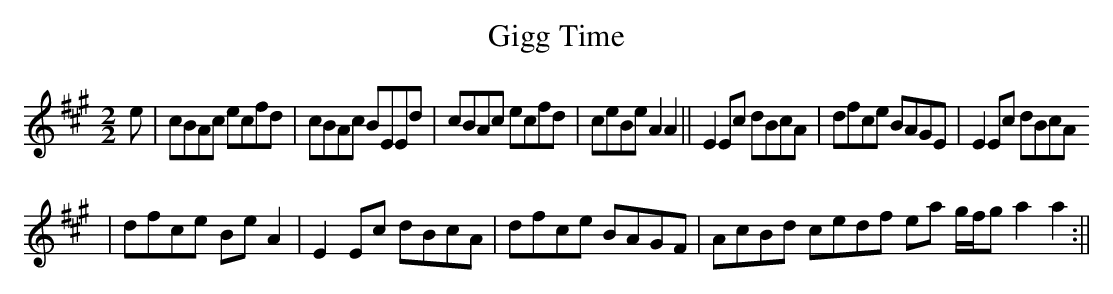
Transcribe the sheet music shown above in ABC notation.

X:1
T:Gigg Time
M:2/2
L:1/8
K:A major
e|cBAc ecfd|cBAc BEEd|cBAc ecfd|ceBe A2A2||E2Ec dBcA|dfce BAGE|E2Ec dBcA
| dfce Be A2|E2Ec dBcA|dfce BAGF|AcBd cedf ea g/2f/2ga2a2:||
